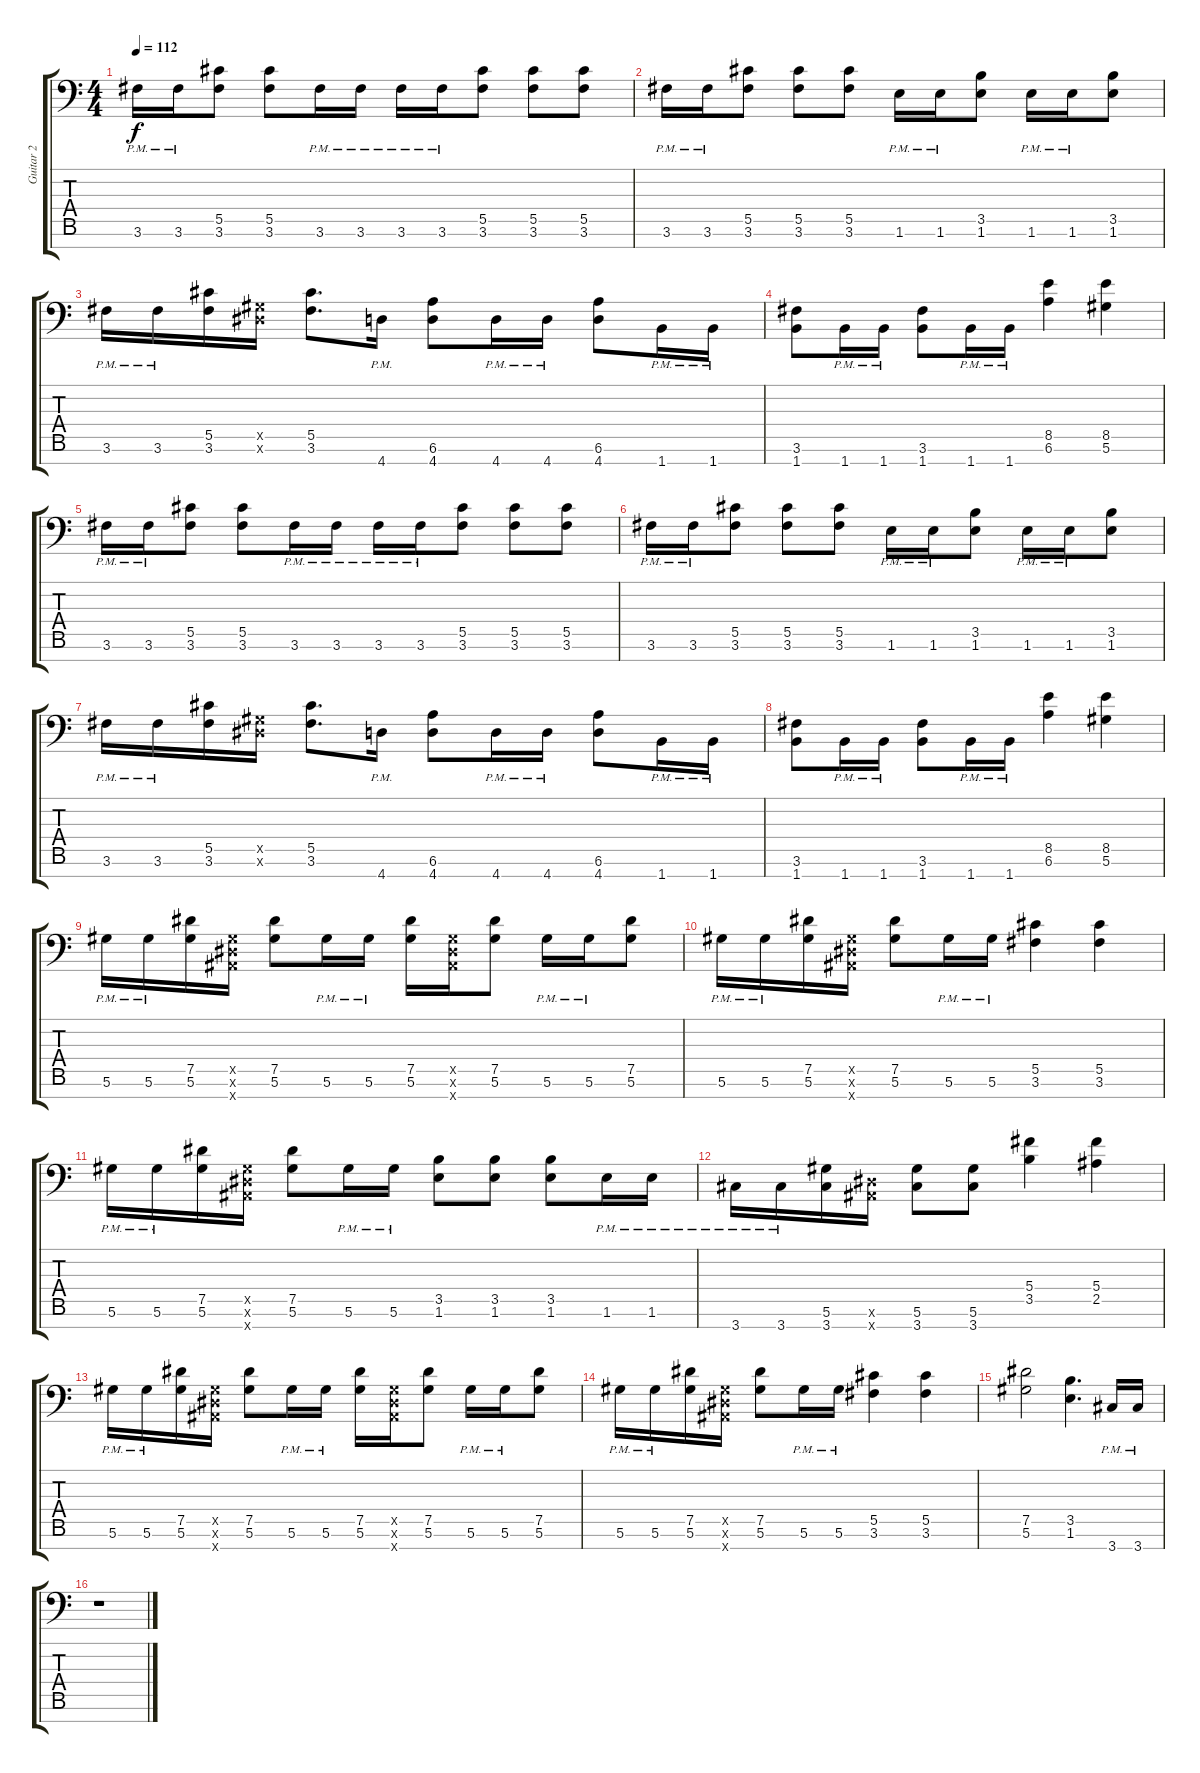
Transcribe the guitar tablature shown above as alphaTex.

\track ("Guitar 2" "Guitar 2") {instrument distortionguitar}
\staff {score tabs}
\tuning (Eb4 Bb3 Gb3 Db3 Ab2 Eb2 Bb1) {hide}
\ts (4 4)
\tempo 112
\clef f4
\ks c
3.6{pm}.16{dy f} 3.6{pm}.16 (5.5 3.6).8 (5.5 3.6).8 3.6{pm}.16 3.6{pm}.16 3.6{pm}.16 3.6{pm}.16 (5.5 3.6).8 (5.5 3.6).8 (5.5 3.6).8 |
3.6{pm}.16 3.6{pm}.16 (5.5 3.6).8 (5.5 3.6).8 (5.5 3.6).8 1.6{pm}.16 1.6{pm}.16 (3.5 1.6).8 1.6{pm}.16 1.6{pm}.16 (3.5 1.6).8 |
3.6{pm}.16 3.6{pm}.16 (5.5 3.6).16 (0.5{x} 0.6{x}).16 (5.5 3.6).8{d} 4.7{pm}.16 (6.6 4.7).8 4.7{pm}.16 4.7{pm}.16 (6.6 4.7).8 1.7{pm}.16 1.7{pm}.16 |
(3.6 1.7).8 1.7{pm}.16 1.7{pm}.16 (3.6 1.7).8 1.7{pm}.16 1.7{pm}.16 (8.5 6.6).4 (8.5 5.6).4 |
3.6{pm}.16 3.6{pm}.16 (5.5 3.6).8 (5.5 3.6).8 3.6{pm}.16 3.6{pm}.16 3.6{pm}.16 3.6{pm}.16 (5.5 3.6).8 (5.5 3.6).8 (5.5 3.6).8 |
3.6{pm}.16 3.6{pm}.16 (5.5 3.6).8 (5.5 3.6).8 (5.5 3.6).8 1.6{pm}.16 1.6{pm}.16 (3.5 1.6).8 1.6{pm}.16 1.6{pm}.16 (3.5 1.6).8 |
3.6{pm}.16 3.6{pm}.16 (5.5 3.6).16 (0.5{x} 0.6{x}).16 (5.5 3.6).8{d} 4.7{pm}.16 (6.6 4.7).8 4.7{pm}.16 4.7{pm}.16 (6.6 4.7).8 1.7{pm}.16 1.7{pm}.16 |
(3.6 1.7).8 1.7{pm}.16 1.7{pm}.16 (3.6 1.7).8 1.7{pm}.16 1.7{pm}.16 (8.5 6.6).4 (8.5 5.6).4 |
5.6{pm}.16 5.6{pm}.16 (7.5 5.6).16 (0.5{x} 0.6{x} 0.7{x}).16 (7.5 5.6).8 5.6{pm}.16 5.6{pm}.16 (7.5 5.6).16 (0.5{x} 0.6{x} 0.7{x}).16 (7.5 5.6).8 5.6{pm}.16 5.6{pm}.16 (7.5 5.6).8 |
5.6{pm}.16 5.6{pm}.16 (7.5 5.6).16 (0.5{x} 0.6{x} 0.7{x}).16 (7.5 5.6).8 5.6{pm}.16 5.6{pm}.16 (5.5 3.6).4 (5.5 3.6).4 |
5.6{pm}.16 5.6{pm}.16 (7.5 5.6).16 (0.5{x} 0.6{x} 0.7{x}).16 (7.5 5.6).8 5.6{pm}.16 5.6{pm}.16 (3.5 1.6).8 (3.5 1.6).8 (3.5 1.6).8 1.6{pm}.16 1.6{pm}.16 |
3.7{pm}.16 3.7{pm}.16 (5.6 3.7).16 (0.6{x} 0.7{x}).16 (5.6 3.7).8 (5.6 3.7).8 (5.4 3.5).4 (5.4 2.5).4 |
5.6{pm}.16 5.6{pm}.16 (7.5 5.6).16 (0.5{x} 0.6{x} 0.7{x}).16 (7.5 5.6).8 5.6{pm}.16 5.6{pm}.16 (7.5 5.6).16 (0.5{x} 0.6{x} 0.7{x}).16 (7.5 5.6).8 5.6{pm}.16 5.6{pm}.16 (7.5 5.6).8 |
5.6{pm}.16 5.6{pm}.16 (7.5 5.6).16 (0.5{x} 0.6{x} 0.7{x}).16 (7.5 5.6).8 5.6{pm}.16 5.6{pm}.16 (5.5 3.6).4 (5.5 3.6).4 |
(7.5 5.6).2 (3.5 1.6).4{d} 3.7{pm}.16 3.7{pm}.16 |
r.1
